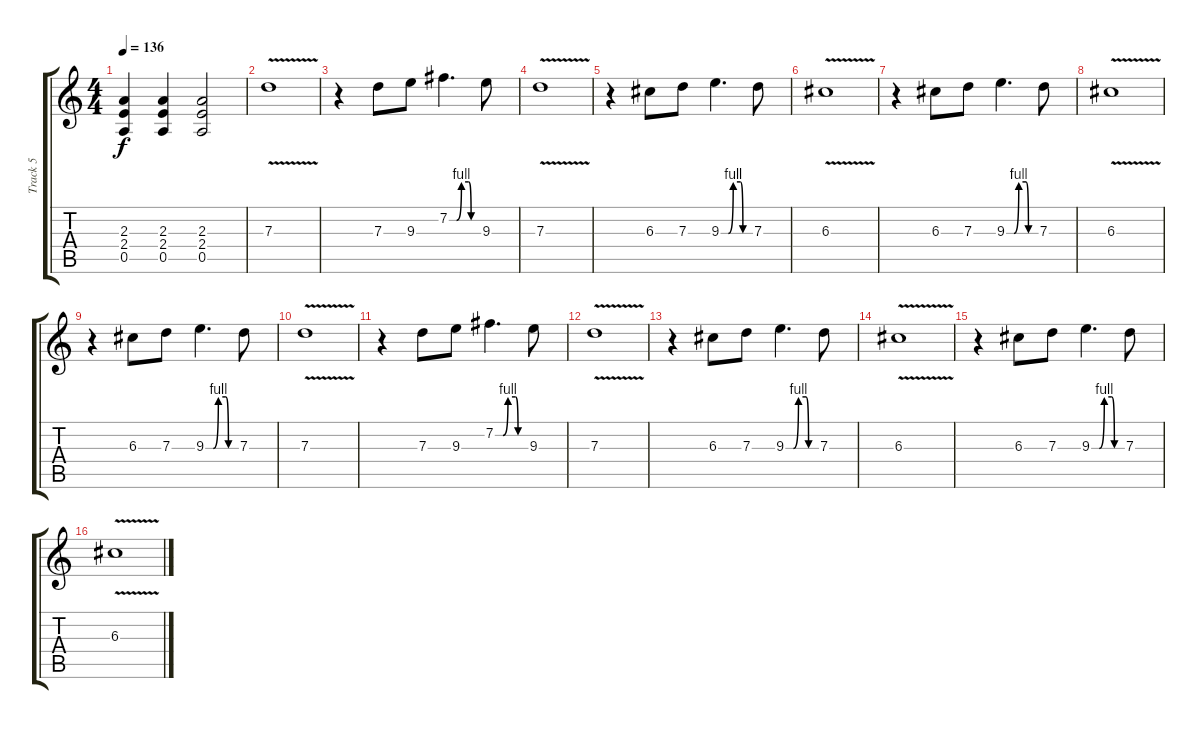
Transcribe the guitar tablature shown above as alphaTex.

\track ("Track 5" "Track 5") {instrument distortionguitar}
\staff {score tabs}
\tuning (E4 B3 G3 D3 A2 E2) {hide}
\ts (4 4)
\tempo 136
\clef g2
\ks c
(2.3 2.4 0.5).4{dy f} (2.3 2.4 0.5).4 (2.3 2.4 0.5).2 |
7.3{v}.1{balance 3 instrument distortionguitar} |
r.4 7.3.8 9.3.8 7.2{be (custom 0 0 15 0 25 4 40 4 45 0 60 0)}.4{d} 9.3.8 |
7.3{v}.1 |
r.4 6.3.8 7.3.8 9.3{be (custom 0 0 15 0 25 4 40 4 45 0 60 0)}.4{d} 7.3.8 |
6.3{v}.1 |
r.4 6.3.8 7.3.8 9.3{be (custom 0 0 15 0 25 4 40 4 45 0 60 0)}.4{d} 7.3.8 |
6.3{v}.1 |
r.4 6.3.8 7.3.8 9.3{be (custom 0 0 15 0 25 4 40 4 45 0 60 0)}.4{d} 7.3.8 |
7.3{v}.1 |
r.4 7.3.8 9.3.8 7.2{be (custom 0 0 15 0 25 4 40 4 45 0 60 0)}.4{d} 9.3.8 |
7.3{v}.1 |
r.4 6.3.8 7.3.8 9.3{be (custom 0 0 15 0 25 4 40 4 45 0 60 0)}.4{d} 7.3.8 |
6.3{v}.1 |
r.4 6.3.8 7.3.8 9.3{be (custom 0 0 15 0 25 4 40 4 45 0 60 0)}.4{d} 7.3.8 |
6.3{v}.1
